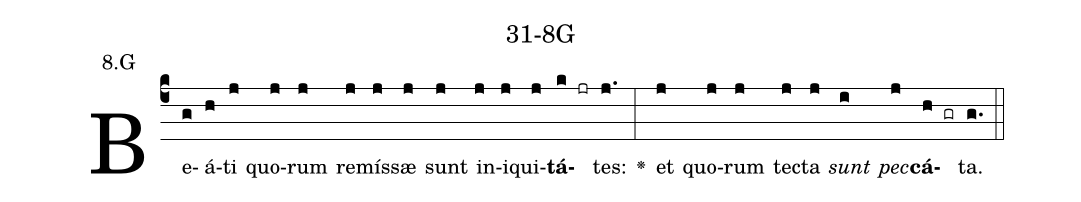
name: 31-8G;
annotation: 8.G;
%%
(c4)Be(g)á(h)ti(j) quo(j)rum(j) re(j)mís(j)sæ(j) sunt(j) in(j)i(j)qui(j)<b>tá</b>(k jr)tes:(j.) <v>\greheightstar</v>(:) et(j) quo(j)rum(j) tec(j)ta(j) <i>sunt</i>(i) <i>pec</i>(j)<b>cá</b>(h gr)ta.(g.) (::)


%E(j) u(j) o(i) u(j) a(h) e.(g.) (::)
